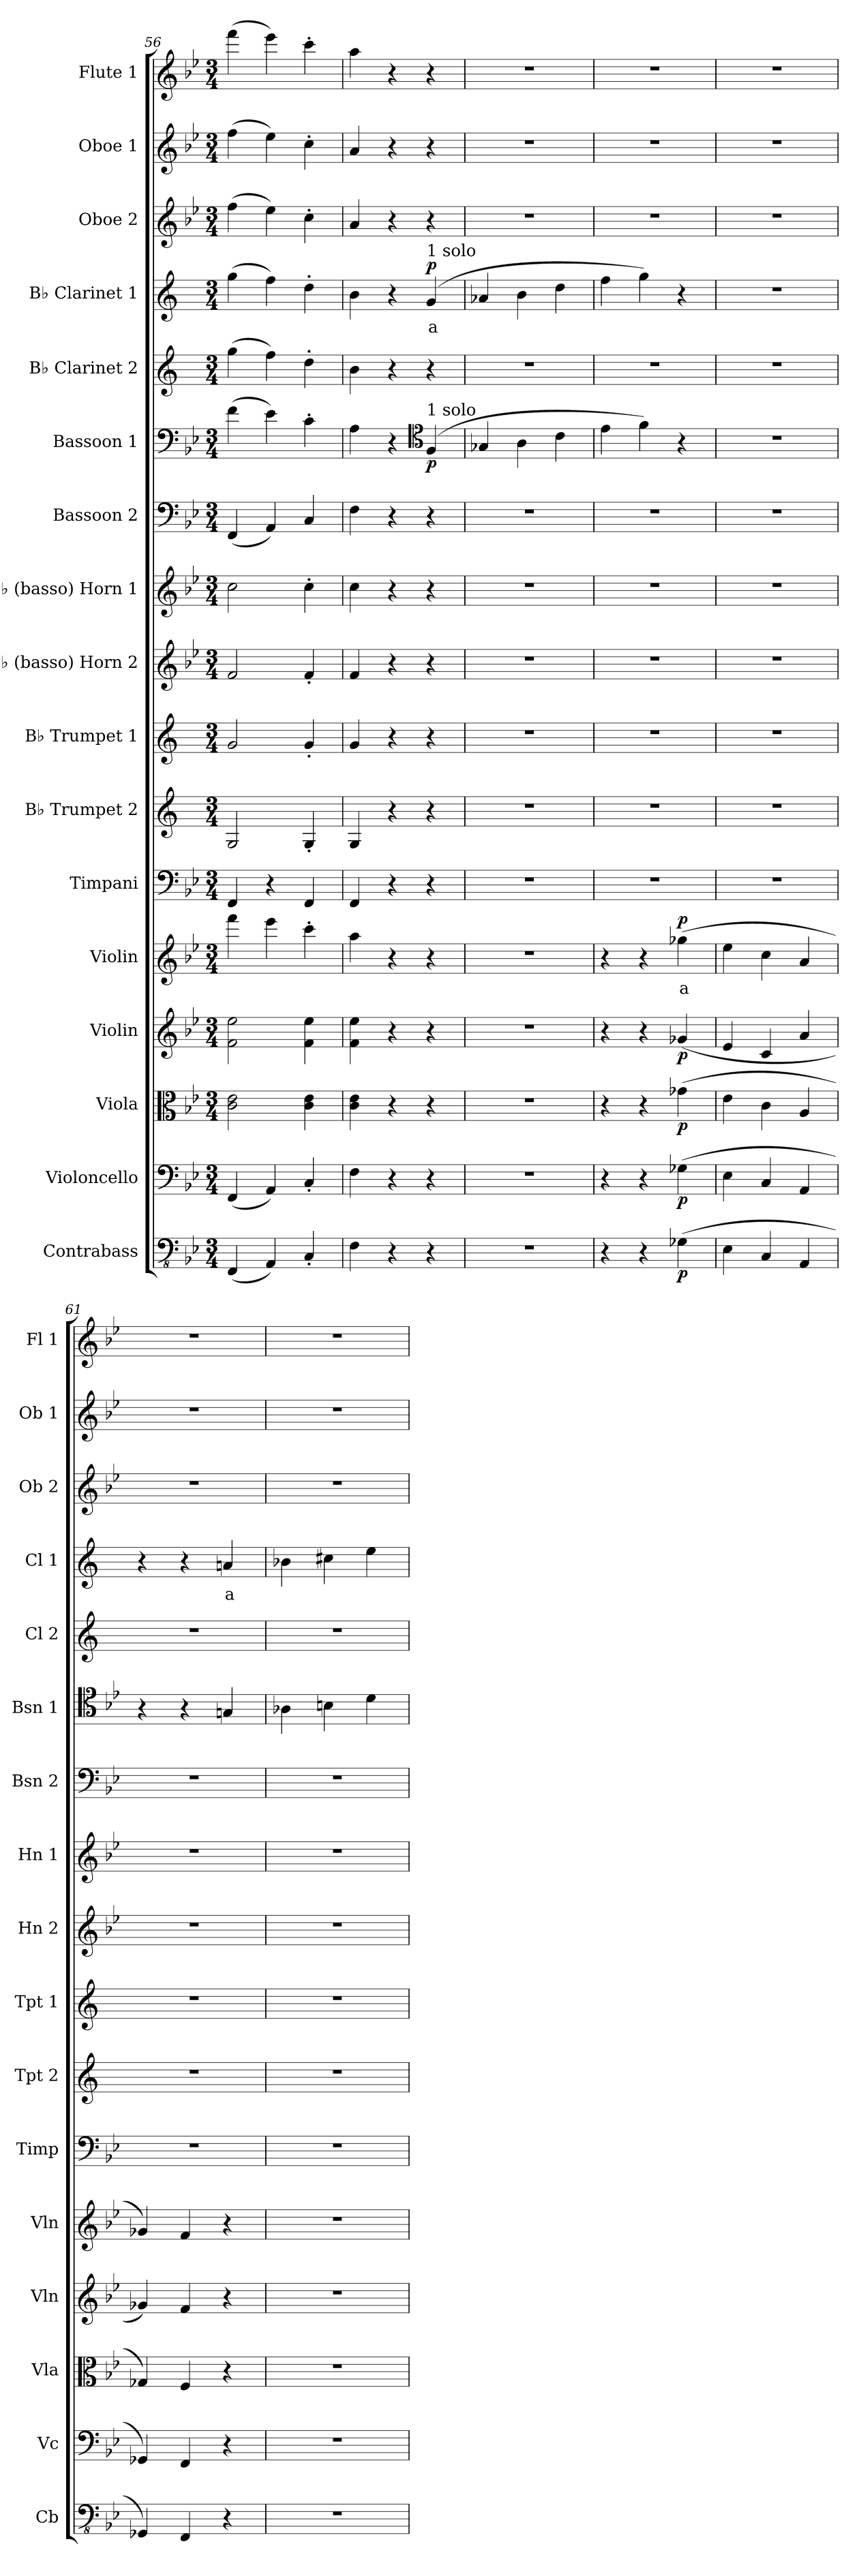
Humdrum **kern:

**kern	**dynam	**kern	**dynam	**kern	**dynam	**kern	**dynam	**kern	**text	**dynam	**kern	**kern	**kern	**kern	**kern	**kern	**kern	**dynam	**kern	**kern	**text	**dynam	**kern	**kern	**kern
*part17	*part17	*part16	*part16	*part15	*part15	*part14	*part14	*part13	*part13	*part13	*part12	*part11	*part10	*part9	*part8	*part7	*part6	*part6	*part5	*part4	*part4	*part4	*part3	*part2	*part1
*staff17	*staff17	*staff16	*staff16	*staff15	*staff15	*staff14	*staff14	*staff13	*staff13	*staff13	*staff12	*staff11	*staff10	*staff9	*staff8	*staff7	*staff6	*staff6	*staff5	*staff4	*staff4	*staff4	*staff3	*staff2	*staff1
*I"Contrabass	*	*I"Violoncello	*	*I"Viola	*	*I"Violin	*	*I"Violin	*	*	*I"Timpani	*I"B♭ Trumpet 2	*I"B♭ Trumpet 1	*I"B♭ (basso) Horn 2	*I"B♭ (basso) Horn 1	*I"Bassoon 2	*I"Bassoon 1	*	*I"B♭ Clarinet 2	*I"B♭ Clarinet 1	*	*	*I"Oboe 2	*I"Oboe 1	*I"Flute 1
*I'Cb	*	*I'Vc	*	*I'Vla	*	*I'Vln	*	*I'Vln	*	*	*I'Timp	*I'Tpt 2	*I'Tpt 1	*I'Hn 2	*I'Hn 1	*I'Bsn 2	*I'Bsn 1	*	*I'Cl 2	*I'Cl 1	*	*	*I'Ob 2	*I'Ob 1	*I'Fl 1
*clefFv4	*	*clefF4	*	*clefC3	*	*clefG2	*	*clefG2	*	*	*clefF4	*clefG2	*clefG2	*clefG2	*clefG2	*clefF4	*clefF4	*	*clefG2	*clefG2	*	*	*clefG2	*clefG2	*clefG2
*	*	*	*	*	*	*	*	*	*	*	*	*ITrd1c2	*ITrd1c2	*ITrd8c14	*ITrd8c14	*	*	*	*ITrd1c2	*ITrd1c2	*	*	*	*	*
*k[b-e-]	*	*k[b-e-]	*	*k[b-e-]	*	*k[b-e-]	*	*k[b-e-]	*	*	*k[b-e-]	*k[b-e-]	*k[b-e-]	*k[b-e-]	*k[b-e-]	*k[b-e-]	*k[b-e-]	*	*k[b-e-]	*k[b-e-]	*	*	*k[b-e-]	*k[b-e-]	*k[b-e-]
*M3/4	*	*M3/4	*	*M3/4	*	*M3/4	*	*M3/4	*	*	*M3/4	*M3/4	*M3/4	*M3/4	*M3/4	*M3/4	*M3/4	*	*M3/4	*M3/4	*	*	*M3/4	*M3/4	*M3/4
=56	=56	=56	=56	=56	=56	=56	=56	=56	=56	=56	=56	=56	=56	=56	=56	=56	=56	=56	=56	=56	=56	=56	=56	=56	=56
(<4FFF/	.	(<4FF/	.	2c\ 2e-\	.	2f\ 2ee-\	.	4fff\	.	.	4FF/	2F/	2f/	2F/	2c\	(<4FF/	(>4f\	.	(>4ff\	(>4ff\	.	.	(>4ff\	(>4ff\	(>4fff\
4AAA/)	.	4AA/)	.	.	.	.	.	4eee-\	.	.	4r	.	.	.	.	4AA/)	4e-\)	.	4ee-\)	4ee-\)	.	.	4ee-\)	4ee-\)	4eee-\)
4CC'/	.	4C'/	.	4c\ 4e-\	.	4f\ 4ee-\	.	4ccc'\	.	.	4FF/	4F'/	4f'/	4F'/	4c'\	4C/	4c'\	.	4cc'\	4cc'\	.	.	4cc'\	4cc'\	4ccc'\
=57	=57	=57	=57	=57	=57	=57	=57	=57	=57	=57	=57	=57	=57	=57	=57	=57	=57	=57	=57	=57	=57	=57	=57	=57	=57
4FF\	.	4F\	.	4c\ 4e-\	.	4f\ 4ee-\	.	4aa\	.	.	4FF/	4F/	4f/	4F/	4c\	4F\	4A\	.	4a\	4a\	.	.	4a/	4a/	4aa\
4r	.	4r	.	4r	.	4r	.	4r	.	.	4r	4r	4r	4r	4r	4r	4r	.	4r	4r	.	.	4r	4r	4r
*	*	*	*	*	*	*	*	*	*	*	*	*	*	*	*	*	*clefC4	*	*	*	*	*	*	*	*
!	!	!	!	!	!	!	!	!	!	!	!	!	!	!	!	!	!	!	!	!LO:TX:a:t=1 solo	!	!	!	!	!
!	!	!	!	!	!	!	!	!	!	!	!	!	!	!	!	!	!LO:TX:a:t=1 solo	!	!	!	!	!	!	!	!
!	!	!	!	!	!	!	!	!	!	!	!	!	!	!	!	!	!	!LO:DY:b	!	!	!LO:LY:b:color=#FF0000	!LO:DY:b	!	!	!
4r	.	4r	.	4r	.	4r	.	4r	.	.	4r	4r	4r	4r	4r	4r	(>4F/	p	4r	(>4f/	a	p	4r	4r	4r
=58	=58	=58	=58	=58	=58	=58	=58	=58	=58	=58	=58	=58	=58	=58	=58	=58	=58	=58	=58	=58	=58	=58	=58	=58	=58
2.r	.	2.r	.	2.r	.	2.r	.	2.r	.	.	2.r	2.r	2.r	2.r	2.r	2.r	4G-X/	.	2.r	4g-X/	.	.	2.r	2.r	2.r
.	.	.	.	.	.	.	.	.	.	.	.	.	.	.	.	.	4A\	.	.	4a\	.	.	.	.	.
.	.	.	.	.	.	.	.	.	.	.	.	.	.	.	.	.	4c\	.	.	4cc\	.	.	.	.	.
=59	=59	=59	=59	=59	=59	=59	=59	=59	=59	=59	=59	=59	=59	=59	=59	=59	=59	=59	=59	=59	=59	=59	=59	=59	=59
4r	.	4r	.	4r	.	4r	.	4r	.	.	2.r	2.r	2.r	2.r	2.r	2.r	4e-\	.	2.r	4ee-\	.	.	2.r	2.r	2.r
4r	.	4r	.	4r	.	4r	.	4r	.	.	.	.	.	.	.	.	4f\)	.	.	4ff\)	.	.	.	.	.
!	!LO:DY:b	!	!LO:DY:b	!	!LO:DY:b	!	!LO:DY:b	!	!LO:LY:b:color=#FF0000	!LO:DY:b	!	!	!	!	!	!	!	!	!	!	!	!	!	!	!
(>4GG-X\	p	(>4G-X\	p	(>4g-X\	p	(>4g-X/	p	(>4gg-X\	a	p	.	.	.	.	.	.	4r	.	.	4r	.	.	.	.	.
=60	=60	=60	=60	=60	=60	=60	=60	=60	=60	=60	=60	=60	=60	=60	=60	=60	=60	=60	=60	=60	=60	=60	=60	=60	=60
4EE-\	.	4E-\	.	4e-\	.	4e-/	.	4ee-\	.	.	2.r	2.r	2.r	2.r	2.r	2.r	2.r	.	2.r	2.r	.	.	2.r	2.r	2.r
4CC/	.	4C/	.	4c\	.	4c/	.	4cc\	.	.	.	.	.	.	.	.	.	.	.	.	.	.	.	.	.
4AAA/	.	4AA/	.	4A/	.	4a/	.	4a/	.	.	.	.	.	.	.	.	.	.	.	.	.	.	.	.	.
=61	=61	=61	=61	=61	=61	=61	=61	=61	=61	=61	=61	=61	=61	=61	=61	=61	=61	=61	=61	=61	=61	=61	=61	=61	=61
4GGG-X/)	.	4GG-X/)	.	4G-X/)	.	4g-X/)	.	4g-X/)	.	.	2.r	2.r	2.r	2.r	2.r	2.r	4r	.	2.r	4r	.	.	2.r	2.r	2.r
4FFF/	.	4FF/	.	4F/	.	4f/	.	4f/	.	.	.	.	.	.	.	.	4r	.	.	4r	.	.	.	.	.
!	!	!	!	!	!	!	!	!	!	!	!	!	!	!	!	!	!	!	!	!	!LO:LY:b:color=#FF0000	!	!	!	!
4r	.	4r	.	4r	.	4r	.	4r	.	.	.	.	.	.	.	.	4Gn/	.	.	4gn/	a	.	.	.	.
=62	=62	=62	=62	=62	=62	=62	=62	=62	=62	=62	=62	=62	=62	=62	=62	=62	=62	=62	=62	=62	=62	=62	=62	=62	=62
2.r	.	2.r	.	2.r	.	2.r	.	2.r	.	.	2.r	2.r	2.r	2.r	2.r	2.r	4A-X\	.	2.r	4a-X\	.	.	2.r	2.r	2.r
.	.	.	.	.	.	.	.	.	.	.	.	.	.	.	.	.	4Bn\	.	.	4bn\	.	.	.	.	.
.	.	.	.	.	.	.	.	.	.	.	.	.	.	.	.	.	4d\	.	.	4dd\	.	.	.	.	.
=	=	=	=	=	=	=	=	=	=	=	=	=	=	=	=	=	=	=	=	=	=	=	=	=	=
*-	*-	*-	*-	*-	*-	*-	*-	*-	*-	*-	*-	*-	*-	*-	*-	*-	*-	*-	*-	*-	*-	*-	*-	*-	*-
